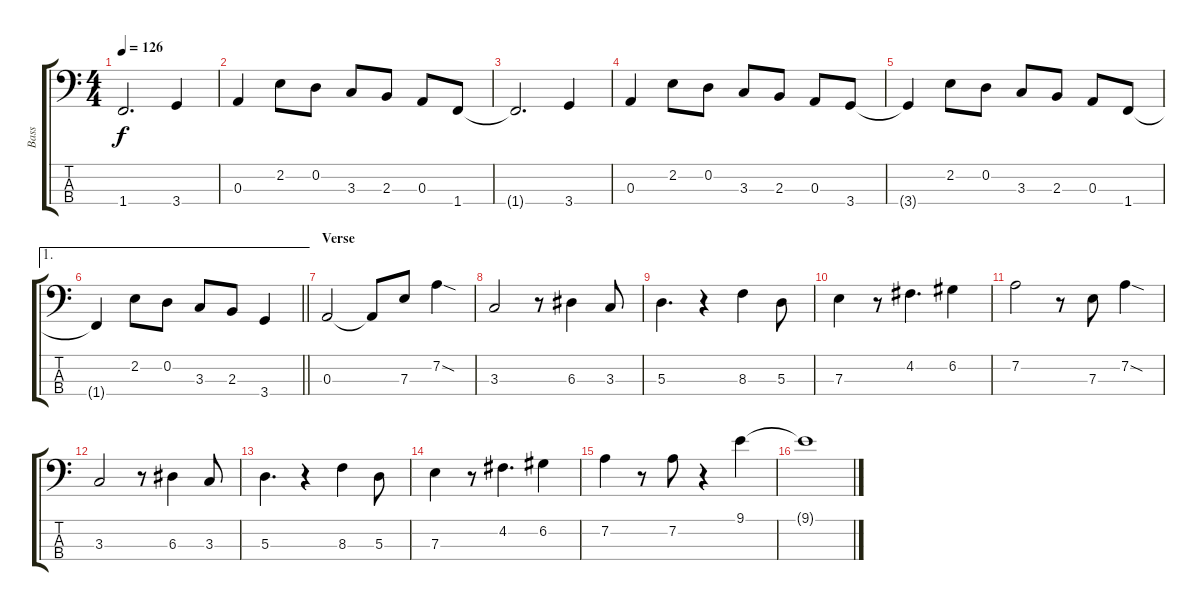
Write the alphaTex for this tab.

\track ("Bass" "Bass") {instrument electricbassfinger}
\staff {score tabs}
\tuning (G2 D2 A1 E1) {hide}
\ts (4 4)
\tempo 126
\clef f4
\ks c
1.4{t}.2{d dy f} 3.4.4 |
0.3.4 2.2.8 0.2.8 3.3.8 2.3.8 0.3.8 1.4.8 |
1.4{t}.2{d} 3.4.4 |
0.3.4 2.2.8 0.2.8 3.3.8 2.3.8 0.3.8 3.4.8 |
3.4{t}.4 2.2.8 0.2.8 3.3.8 2.3.8 0.3.8 1.4.8 |
\ae 1
\barLineRight lightlight
1.4{t}.4 2.2.8 0.2.8 3.3.8 2.3.8 3.4.4 |
\section ("" "Verse")
0.3.2 0.3{t}.8 7.3.8 7.2{sod}.4 |
3.3.2 r.8 6.3.4 3.3.8 |
5.3.4{d} r.4 8.3.4 5.3.8 |
7.3.4 r.8 4.2.4{d} 6.2.4 |
7.2.2 r.8 7.3.8 7.2{sod}.4 |
3.3.2 r.8 6.3.4 3.3.8 |
5.3.4{d} r.4 8.3.4 5.3.8 |
7.3.4 r.8 4.2.4{d} 6.2.4 |
7.2.4 r.8 7.2.8 r.4 9.1.4 |
9.1{t}.1
